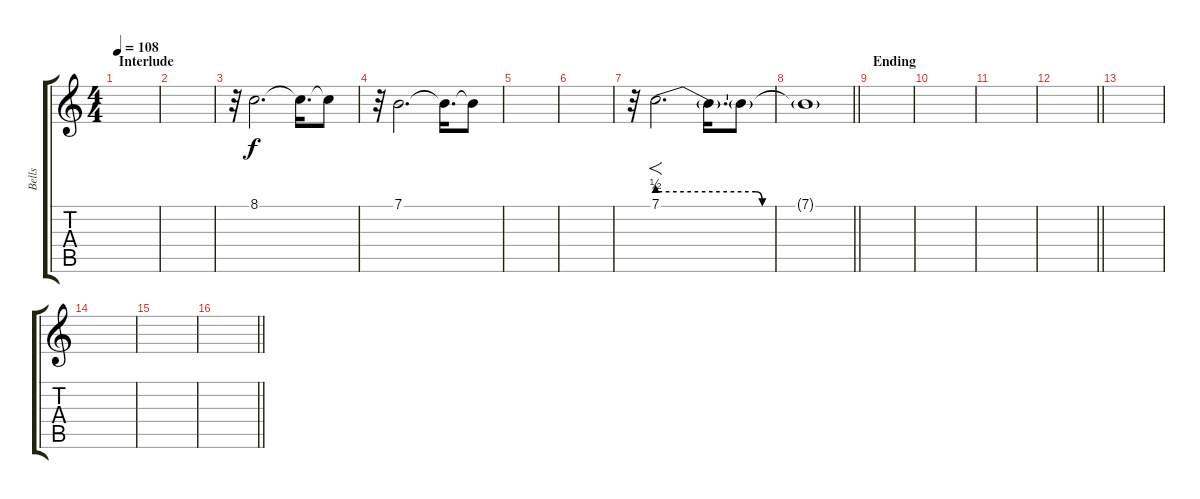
\track ("Bells" "Bells") {instrument fx3crystal}
\staff {score tabs}
\tuning (E4 B3 G3 D3 A2 E2) {hide}
\ts (4 4)
\section ("" "Interlude")
\tempo 108
\clef g2
\ks c
|
|
r.32 8.1.2{d} 8.1{t}.16{d} 8.1{t}.8 |
r.32 7.1.2{d} 7.1{t}.16{d} 7.1{t}.8 |
|
|
r.32{balance 16} 7.1{be (custom 0 2 30 2 32 0 60 0)}.2{f d} 7.1{t}.16{d} 7.1{t}.8 |
\barLineRight lightlight
7.1{t}.1 |
\section ("" "Ending")
|
|
|
\barLineRight lightlight
|
|
|
|
\barLineRight lightlight
